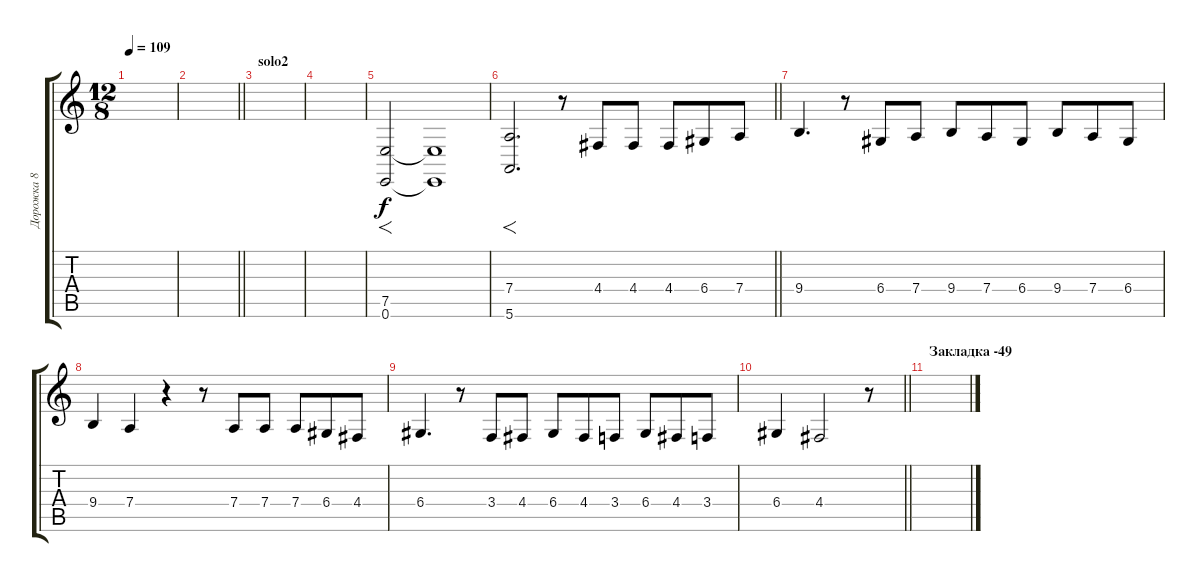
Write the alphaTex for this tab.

\track ("Дорожка 8" "Дорожка 8") {instrument synthvoice}
\staff {score tabs}
\tuning (E4 B3 G3 D3 A2 E2) {hide}
\ts (12 8)
\tempo 109
\clef g2
\ks c
|
\barLineRight lightlight
|
\section ("" "solo2")
|
|
(7.5 0.6).2{f instrument voiceoohs} (7.5{t} 0.6{t}).1 |
\barLineRight lightlight
(7.4 5.6).2{f d} r.8 4.4.8{instrument synthvoice} 4.4.8 4.4.8 6.4.8 7.4.8 |
9.4.4{d} r.8 6.4.8 7.4.8 9.4.8 7.4.8 6.4.8 9.4.8 7.4.8 6.4.8 |
9.4.4 7.4.4 r.4 r.8 7.4.8 7.4.8 7.4.8 6.4.8 4.4.8 |
6.4.4{d} r.8 3.4.8 4.4.8 6.4.8 4.4.8 3.4.8 6.4.8 4.4.8 3.4.8 |
\barLineRight lightlight
6.4.4 4.4.2 r.8 |
\section ("" "Закладка -49")
